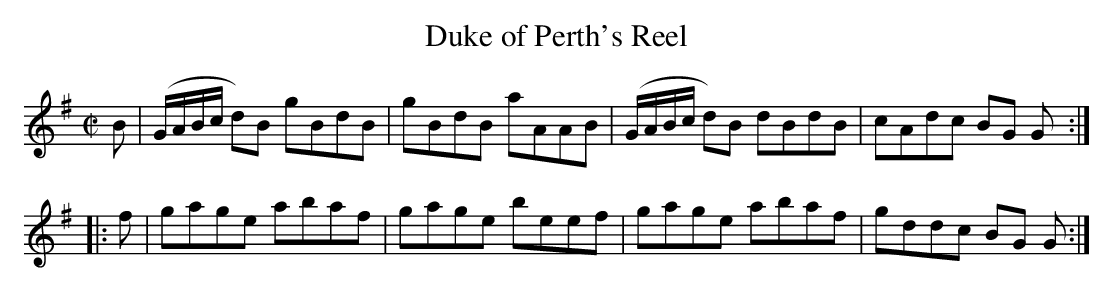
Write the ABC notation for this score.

X:1
T:Duke of Perth's Reel
M:C|
L:1/8
K:G
B|(G/A/B/c/ d)B gBdB|gBdB aAAB|(G/A/B/c/ d)B dBdB|cAdc BG G:|
|:f|gage abaf|gage beef|gage abaf|gddc BG G:|]
